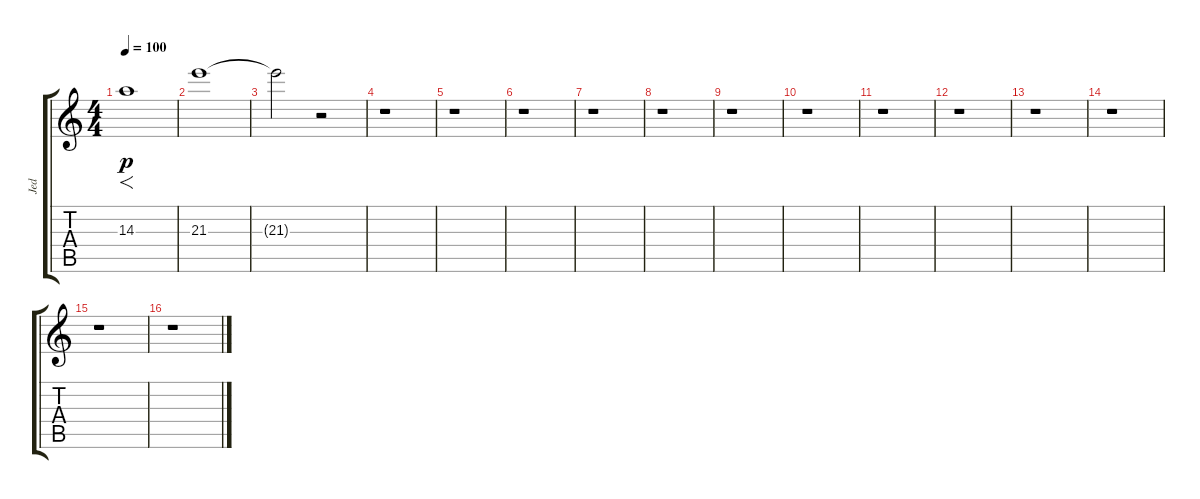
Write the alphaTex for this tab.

\track ("Jed" "Jed") {instrument distortionguitar}
\staff {score tabs}
\tuning (E4 B3 G3 D3 A2 E2) {hide}
\ts (4 4)
\tempo 100
\clef g2
\ks c
14.3.1{f dy p instrument distortionguitar} |
21.3.1 |
21.3{t}.2 r.2 |
r.1 |
r.1 |
r.1 |
r.1 |
r.1 |
r.1 |
r.1 |
r.1 |
r.1 |
r.1 |
r.1 |
r.1 |
r.1
